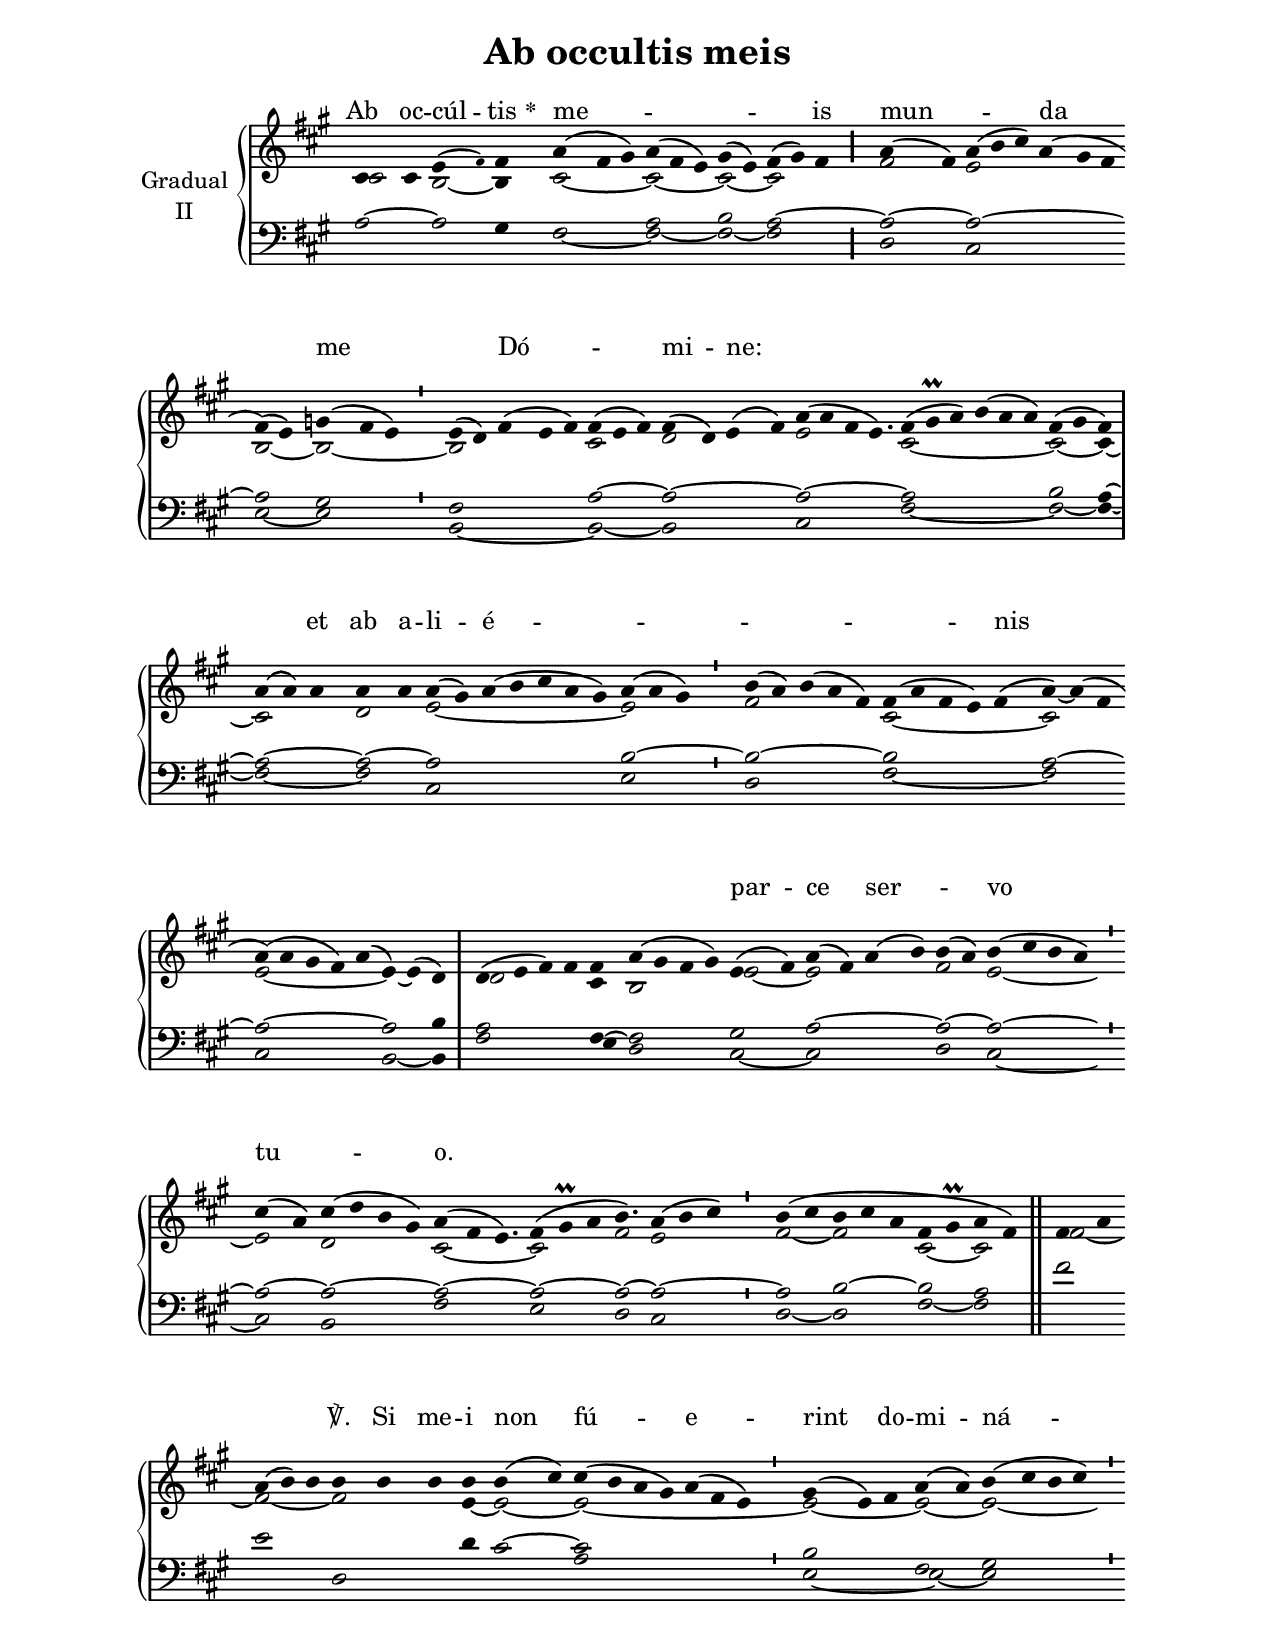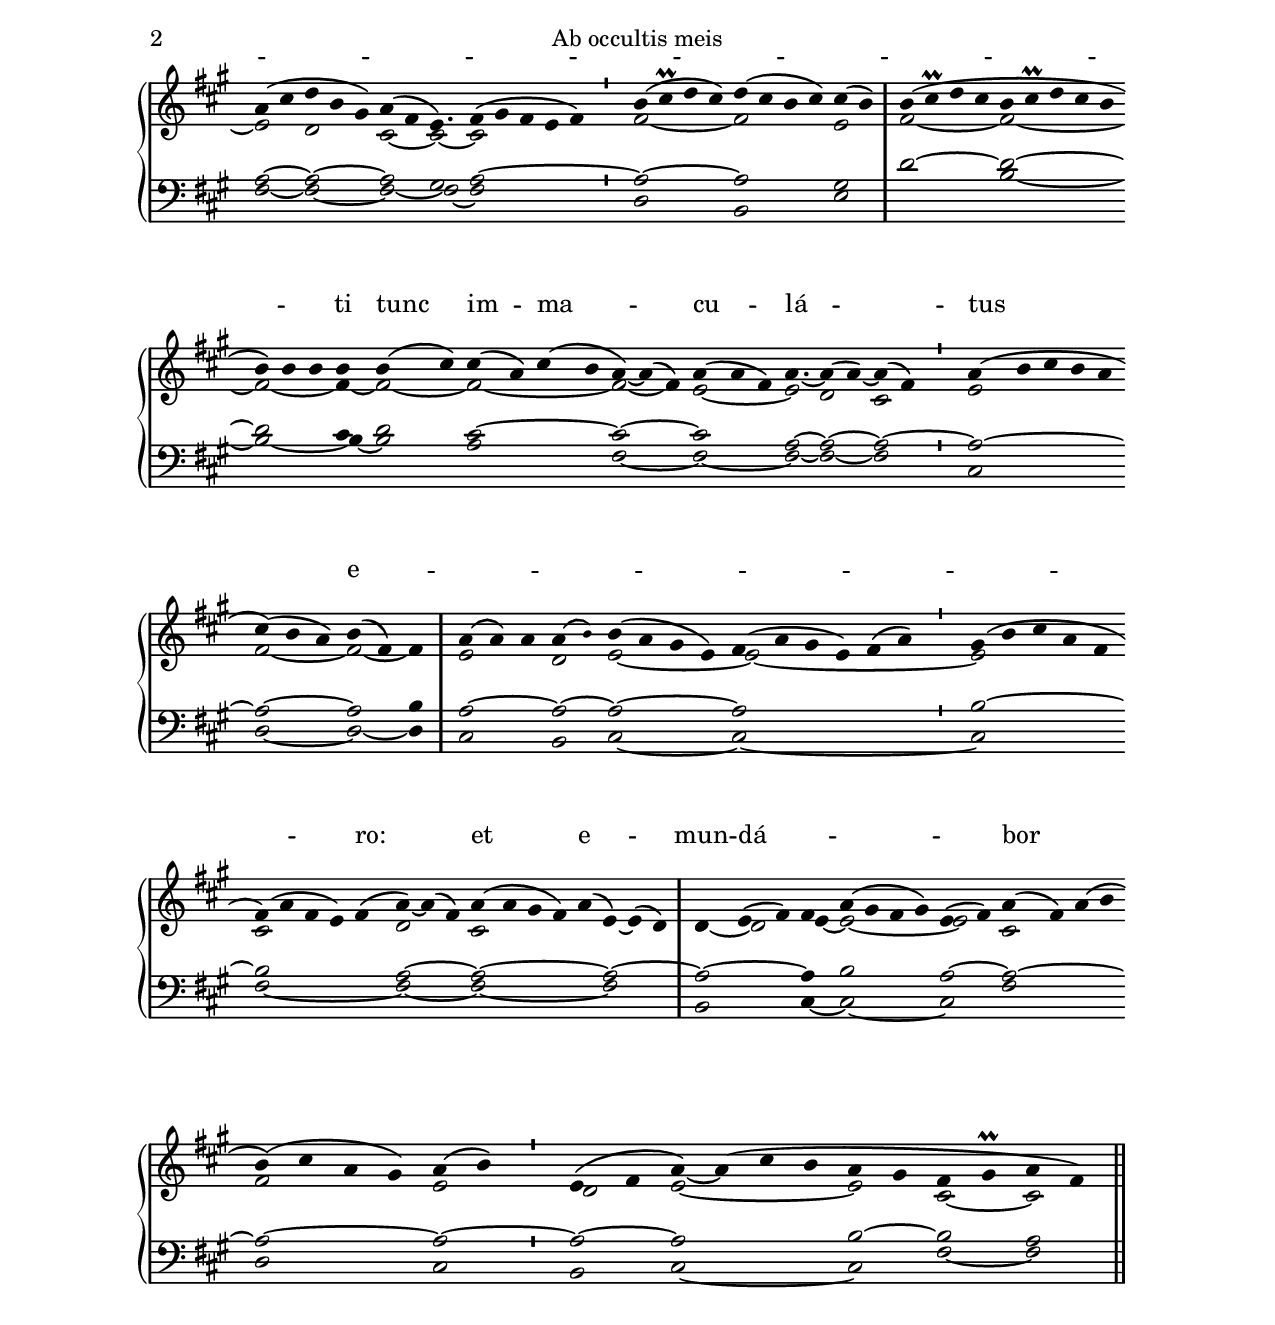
\version "2.18"
\include "gregorian.ly"
\include "noh2.ily"


%Page reference: page i.237
%(volume.page)

global = {
 \key fis \minor
 \cadenzaOn 
}

\header {
  title = \markup \center-column {"Ab occultis meis" \vspace #1 }
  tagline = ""
  composer = ""
}

\paper {
 #(include-special-characters)
  oddHeaderMarkup = \markup \fill-line {
    \line {}
    \center-column {
      \on-the-fly #first-page     " "
      \on-the-fly #not-first-page "Ab occultis meis"
    }
    \line { \on-the-fly #print-page-number-check-first \fromproperty #'page:page-number-string }
  }
  evenHeaderMarkup = \markup \fill-line {
    \line { \on-the-fly #print-page-number-check-first \fromproperty #'page:page-number-string }
    \center-column { "Ab occultis meis" }
    \line {}
  }
}

chantText = \lyricmode {
Ab oc -- cúl -- tis 
\set stanza = " * " me -- _ _ _ is 
mun -- _ da me _ Dó -- _ mi -- ne: _ _ _ _ _ 
et ab a -- li -- é -- _ _ _ _ nis _ _ _ _ _ 
par -- ce ser -- _ vo tu -- _ o. _ _ _ _ _ _ _ ℣. 
Si me -- i non fú -- e -- rint do -- mi -- ná -- _ _ _ _ _ _ _ _ _ ti 
tunc im -- ma -- cu -- lá -- tus e -- _ _ _ _ _ _ _ _ ro: 
et e -- mun -- dá -- _ _ _ bor _ _ _ _ _ 
a de -- lí -- _ cto 
\set stanza = " * " má -- xi -- mo. _ _ _ }

chantMusic = {
\tieDown   cis'4 cis'4 e'4 ( \once \tweak #'font-size #-4 fis' ) fis'4  a'4 ( fis'4 gis'4) a'4 ( fis'4 e'4) gis'4 ( e'4) fis'4 ( gis'4) fis'4 \divisioMaior
 a'4 ( fis'4) a'4 ( b'4 cis''4) a'4 ( gis'4 fis'4 \forceBreak
)  fis'4 ( e'4) g'4 ( fis'4 e'4) \divisioMinima
 e'4 ( d'4) fis'4 ( e'4 fis'4) fis'4 ( e'4 fis'4) fis'4 ( d'4) e'4 ( fis'4) a'4 ( a'4 fis'4 e'4.) fis'4 ( gis'\prall a'4) b'4 ( a'4 a'4) fis'4 ( gis'4 fis'4) \divisioMaxima \forceBreak

 a'4 ( a'4) a'4 a'4 a'4 a'4 ( gis'4) a'4 ( b'4 cis''4 a'4 gis'4) a'4 ( a'4 gis'4) \divisioMinima
 b'4 ( a'4) b'4 ( a'4 fis'4) fis'4 ( a'4 fis'4 e'4) fis'4 ( a'4) ~ a'4 ( fis'4 \forceBreak
) a'4 ( a'4 gis'4 fis'4) a'4 ( e'4) ~ e'4 ( d'4) \divisioMaxima
 d'4 ( e'4 fis'4) fis'4 fis'4 a'4 ( gis'4 fis'4 gis'4) e'4 ( fis'4) a'4 ( fis'4) a'4 ( b'4) b'4 ( a'4) b'4 ( cis''4 b'4 a'4) \divisioMinima \forceBreak

 cis''4 ( a'4) cis''4 ( d''4 b'4 gis'4) a'4 ( fis'4 e'4.) fis'4 ( gis'\prall a'4 b'4.) a'4 ( b'4 cis''4) \divisioMinima
 b'4 ( cis''4 b'4 cis''4 a'4 fis'4 gis'\prall a'4 fis'4) \finalis
 fis'4 a'4 \forceBreak
 a'4 ( b'4) b'4 b'4 b'4 b'4 b'4 b'4 ( cis''4) cis''4 ( b'4 a'4 gis'4) a'4 ( fis'4 e'4) \divisioMinima
 gis'4 ( e'4) fis'4 a'4 ( a'4) b'4 ( cis''4 b'4 cis''4) \divisioMinima \forceBreak

 a'4 ( cis''4 d''4 b'4 gis'4) a'4 ( fis'4 e'4.) fis'4 ( gis'4 fis'4 e'4 fis'4) \divisioMinima
 b'4 ( cis''\prall d''4 cis''4) d''4 ( cis''4 b'4 cis''4) cis''4 ( b'4) \divisioMaxima
 b'4 ( cis''\prall d''4 cis''4 b'4 cis''\prall d''4 cis''4 b'4 \forceBreak
) b'4 b'4 b'4 b'4 b'4 ( cis''4) cis''4 ( a'4) cis''4 ( b'4 a'4) ~ a'4 ( fis'4) a'4 ( a'4 fis'4) a'4. ~ a'4 ( a'4) ~ a'4 ( fis'4) \divisioMinima
 a'4 ( b'4 cis''4 b'4 a'4 \forceBreak
) cis''4 ( b'4 a'4) b'4 ( fis'4) fis'4 \divisioMaxima
 a'4 ( a'4) a'4 a'4 ( \once \tweak #'font-size #-4 b' ) b'4 ( a'4 gis'4 e'4) fis'4 ( a'4 gis'4 e'4) fis'4 ( a'4) \divisioMinima
 gis'4 ( b'4 cis''4 a'4 fis'4 \forceBreak
) fis'4 ( a'4 fis'4 e'4) fis'4 ( a'4) ~ a'4 ( fis'4) a'4 ( a'4 gis'4 fis'4) a'4 ( e'4) ~ e'4 ( d'4) \divisioMaxima
 d'4 e'4 ( fis'4) fis'4 a'4 ( gis'4 fis'4 gis'4) e'4 ( fis'4)  a'4 ( fis'4) a'4 ( b'4 \forceBreak
) b'4 ( cis''4 a'4 gis'4) a'4 ( b'4) \divisioMinima
 e'4 ( fis'4 a'4) ~ a'4 ( cis''4 b'4 a'4 gis'4 fis'4 gis'\prall a'4 fis'4) \finalis

}

altoMusic = {
cis'2 b2 ~ b4 cis'2*3/2 ~ cis'2*3/2 ~ cis'2 ~ cis'2*3/2 \divisioMaior
fis'2 e'2*6/2 b2 ~ b2*3/2 ~ \divisioMinima
b2*5/2 cis'2*3/2 d'2*4/2 e'2*9/4 cis'2*6/2 ~ cis'2 ~ cis'4 ~ \divisioMaxima
cis'2*3/2 d'2 e'2*7/2 ~ e'2*3/2 \divisioMinima
fis'2*5/2 cis'2*5/2 ~ cis'2*3/2 e'2*5/2 ~ e'4 r2 \divisioMaxima
d'2*4/2 cis'4 b2*4/2 e'2 ~ e'2*4/2 fis'2 e'2*4/2 ~ \divisioMinima
e'2 d'2*4/2 cis'2*7/4 ~ cis'2*3/2 fis'2*3/4 e'2*3/2 \divisioMinima
fis'2 ~ fis'2*3/2 cis'2 ~ cis'2 \finalis
fis'2 ~ fis'2*3/2 ~ fis'2*3/2 e'4 ~ e'2 ~ e'2*7/2 ~ \divisioMinima
e'2*3/2 ~ e'2 ~ e'2*4/2 ~ \divisioMinima
e'2 d'2*3/2 cis'2 ~ cis'2*3/4 ~ cis'2*5/2 \divisioMinima
fis'2*4/2 ~ fis'2*4/2 e'2 \divisioMaxima
fis'2*4/2 ~ fis'2*5/2 ~ fis'2*3/2 ~ fis'4 ~ fis'2 ~ fis'2*4/2 ~ fis'2 ~ fis'4 e'2*3/2 ~ e'2*3/4 d'2 cis'2 \divisioMinima
e'2*5/2 fis'2*3/2 ~ fis'2 ~ fis'4 \divisioMaxima
e'2*3/2 d'2 e'2*4/2 ~ e'2*6/2 ~ \divisioMinima
e'2*5/2 cis'2*5/2 d'2*3/2 cis'2*5/2 r2*3/2 \divisioMaxima
d'4 ~ d'2 e'4 ~ e'2*4/2 ~ e'2 cis'2*4/2 fis'2*4/2 e'2 \divisioMinima
d'2 e'2*4/2 ~ e'2 cis'2 ~ cis'2 \finalis
}

tenorMusic = {
a2 ~ a2 gis4 r2*3/2 a2*3/2 b2 a2*3/2 ~ \divisioMaior
a2 ~ a2*6/2 ~ a2 gis2*3/2 \divisioMinima
fis2*5/2 a2*3/2 ~ a2*4/2 ~ a2*9/4 ~ a2*6/2 b2 a4 ~ \divisioMaxima
a2*3/2 ~ a2 ~ a2*7/2 b2*3/2 ~ \divisioMinima
b2*5/2 ~ b2*5/2 a2*3/2 ~ a2*5/2 ~ a2 b4 \divisioMaxima
a2*4/2 fis4 ~ fis2*4/2 gis2 a2*4/2 ~ a2 ~ a2*4/2 ~ \divisioMinima
a2 ~ a2*4/2 ~ a2*7/4 ~ a2*3/2 ~ a2*3/4 ~ a2*3/2 ~ \divisioMinima
a2 b2*3/2 ~ b2 a2 \finalis
fis'2 e'2*3/2 d2*3/2 d'4 cis'2 ~ cis'2*7/2 \divisioMinima
b2*3/2 fis2 gis2*4/2 \divisioMinima
a2 ~ a2*3/2 ~ a2 gis2*3/4 a2*5/2 ~ \divisioMinima
a2*4/2 ~ a2*4/2 gis2 \divisioMaxima
d'2*4/2 ~ d'2*5/2 ~ d'2*3/2 cis'4 d'2 cis'2*4/2 ~ cis'2*3/2 ~ cis'2*3/2 a2*3/4 ~ a2 ~ a2 ~ \divisioMinima
a2*5/2 ~ a2*3/2 ~ a2 b4 \divisioMaxima
a2*3/2 ~ a2 ~ a2*4/2 ~ a2*6/2 \divisioMinima
b2*5/2 ~ b2*5/2 a2*3/2 ~ a2*5/2 ~ a2*3/2 ~ \divisioMaxima
a2*3/2 ~ a4 b2*4/2 a2 ~ a2*4/2 ~ a2*4/2 ~ a2 ~ \divisioMinima
a2 ~ a2*4/2 b2 ~ b2 a2 \finalis
}

bassMusic = {
r2*5/2 fis2*3/2 ~ fis2*3/2 ~ fis2 ~ fis2*3/2 \divisioMaior
d2 cis2*6/2 e2 ~ e2*3/2 \divisioMinima
b,2*5/2 ~ b,2*3/2 ~ b,2*4/2 cis2*9/4 fis2*6/2 ~ fis2 ~ fis4 ~ \divisioMaxima
fis2*3/2 ~ fis2 cis2*7/2 e2*3/2 \divisioMinima
d2*5/2 fis2*5/2 ~ fis2*3/2 cis2*5/2 b,2 ~ b,4 \divisioMaxima
fis2*4/2 e4 d2*4/2 cis2 ~ cis2*4/2 d2 cis2*4/2 ~ \divisioMinima
cis2 b,2*4/2 fis2*7/4 e2*3/2 d2*3/4 cis2*3/2 \divisioMinima
d2 ~ d2*3/2 fis2 ~ fis2 \finalis
r2*11/2 a2*7/2 \divisioMinima
e2*3/2 ~ e2 ~ e2*4/2 \divisioMinima
fis2 ~ fis2*3/2 ~ fis2 ~ fis2*3/4 ~ fis2*5/2 \divisioMinima
d2*4/2 b,2*4/2 e2 \divisioMaxima
r2*4/2 b2*5/2 ~ b2*3/2 ~ b4 ~ b2 a2*4/2 fis2*3/2 ~ fis2*3/2 ~ fis2*3/4 ~ fis2 ~ fis2 \divisioMinima
cis2*5/2 d2*3/2 ~ d2 ~ d4 \divisioMaxima
cis2*3/2 b,2 cis2*4/2 ~ cis2*6/2 ~ \divisioMinima
cis2*5/2 fis2*5/2 ~ fis2*3/2 ~ fis2*5/2 ~ fis2*3/2 \divisioMaxima
b,2*3/2 cis4 ~ cis2*4/2 ~ cis2 fis2*4/2 d2*4/2 cis2 \divisioMinima
b,2 cis2*4/2 ~ cis2 fis2 ~ fis2 \finalis
}

voiceLines = {
\voiceLineStyle


}

\score{
  <<
    \new GrandStaff <<
      \set GrandStaff.autoBeaming = ##f
      \set GrandStaff.instrumentName = \markup \center-column {
        "Gradual"
        "II"
      }
      \new Staff = up <<
        \new Voice = "chant" {
          \voiceOne \global \chantMusic
        }
        \new Voice {
          \voiceTwo \global \altoMusic
        }
      >>

      \new Staff = down <<
        \clef bass
        \new Voice {
          \voiceOne \global \tenorMusic
        }
        \new Voice {
          \voiceTwo \global \bassMusic
        }
	\new Voice {
        \voiceThree \global \voiceLines
        }
      >>
    >>
    \new Lyrics \lyricsto chant {
      \chantText
    }
  >>
  \layout{
  }
  \midi{
    \tempo 4 = 125
  }
}
